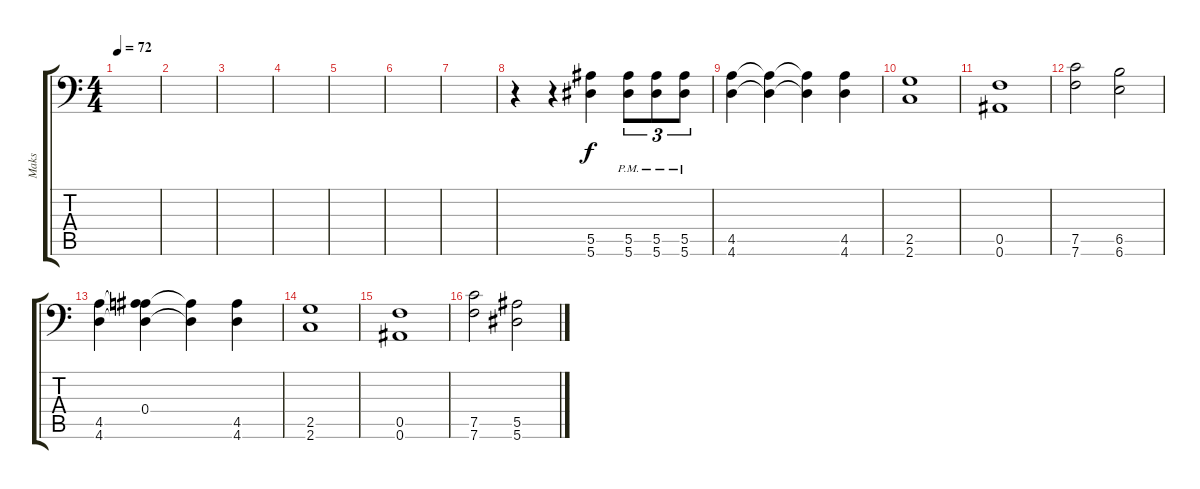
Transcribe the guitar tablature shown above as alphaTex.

\track ("Maks" "Maks") {instrument distortionguitar}
\staff {score tabs}
\tuning (C4 G3 Eb3 Bb2 F2 Bb1) {hide}
\ts (4 4)
\tempo 72
\clef f4
\ks c
|
|
|
|
|
|
|
r.4 r.4 (5.5 5.6).4 (5.5{pm} 5.6{pm}).8{tu (3 2)} (5.5{pm} 5.6{pm}).8{tu (3 2)} (5.5{pm} 5.6{pm}).8{tu (3 2)} |
(4.5 4.6).4 (4.5{t} 4.6{t}).4 (4.5{t} 4.6{t}).4 (4.5 4.6).4 |
(2.5 2.6).1 |
(0.5 0.6).1 |
(7.5 7.6).2 (6.5 6.6).2 |
(4.5 4.6).4 (0.4 4.5{t} 4.6{t}).4 (4.5{t} 4.6{t}).4 (4.5 4.6).4 |
(2.5 2.6).1 |
(0.5 0.6).1 |
(7.5 7.6).2 (5.5 5.6).2
